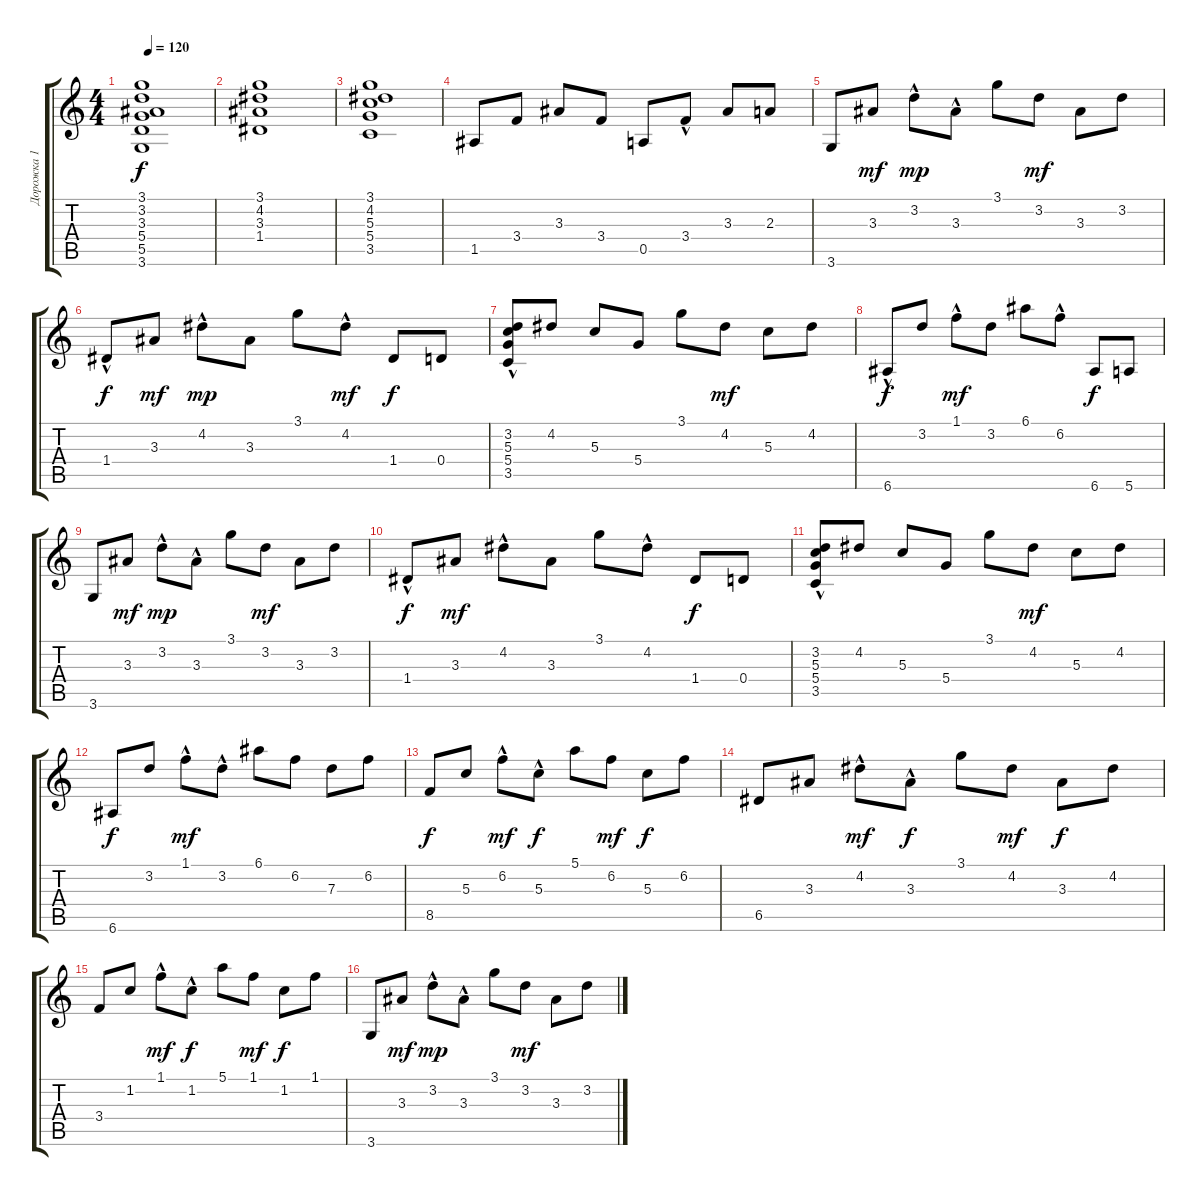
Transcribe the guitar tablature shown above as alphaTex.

\track ("Дорожка 1" "Дорожка 1") {instrument acousticguitarsteel}
\staff {score tabs}
\tuning (E4 B3 G3 D3 A2 E2) {hide}
\ts (4 4)
\tempo 120
\clef g2
\ks c
(3.1 3.2 3.3 5.4 5.5 3.6).1{dy f} |
(3.1 4.2 3.3 1.4).1 |
(3.1 4.2 5.3 5.4 3.5).1 |
1.5.8 3.4.8 3.3.8 3.4.8 0.5.8 3.4{hac}.8 3.3.8 2.3.8 |
3.6.8 3.3.8{dy mf} 3.2{hac}.8{dy mp} 3.3{hac}.8 3.1.8 3.2.8{dy mf} 3.3.8 3.2.8 |
1.4{hac}.8{dy f} 3.3.8{dy mf} 4.2{hac}.8{dy mp} 3.3.8 3.1.8 4.2{hac}.8{dy mf} 1.4.8{dy f} 0.4.8 |
(3.2 5.3 5.4{hac} 3.5).8 4.2.8 5.3.8 5.4.8 3.1.8 4.2.8{dy mf} 5.3.8 4.2.8 |
6.6{hac}.8{dy f} 3.2.8 1.1{hac}.8{dy mf} 3.2.8 6.1.8 6.2{hac}.8 6.6.8{dy f} 5.6.8 |
3.6.8 3.3.8{dy mf} 3.2{hac}.8{dy mp} 3.3{hac}.8 3.1.8 3.2.8{dy mf} 3.3.8 3.2.8 |
1.4{hac}.8{dy f} 3.3.8{dy mf} 4.2{hac}.8 3.3.8 3.1.8 4.2{hac}.8 1.4.8{dy f} 0.4.8 |
(3.2 5.3 5.4{hac} 3.5).8 4.2.8 5.3.8 5.4.8 3.1.8 4.2.8{dy mf} 5.3.8 4.2.8 |
6.6.8{dy f} 3.2.8 1.1{hac}.8{dy mf} 3.2{hac}.8 6.1.8 6.2.8 7.3.8 6.2.8 |
8.5.8{dy f} 5.3.8 6.2{hac}.8{dy mf} 5.3{hac}.8{dy f} 5.1.8 6.2.8{dy mf} 5.3.8{dy f} 6.2.8 |
6.5.8 3.3.8 4.2{hac}.8{dy mf} 3.3{hac}.8{dy f} 3.1.8 4.2.8{dy mf} 3.3.8{dy f} 4.2.8 |
3.4.8 1.2.8 1.1{hac}.8{dy mf} 1.2{hac}.8{dy f} 5.1.8 1.1.8{dy mf} 1.2.8{dy f} 1.1.8 |
3.6.8 3.3.8{dy mf} 3.2{hac}.8{dy mp} 3.3{hac}.8 3.1.8 3.2.8{dy mf} 3.3.8 3.2.8
